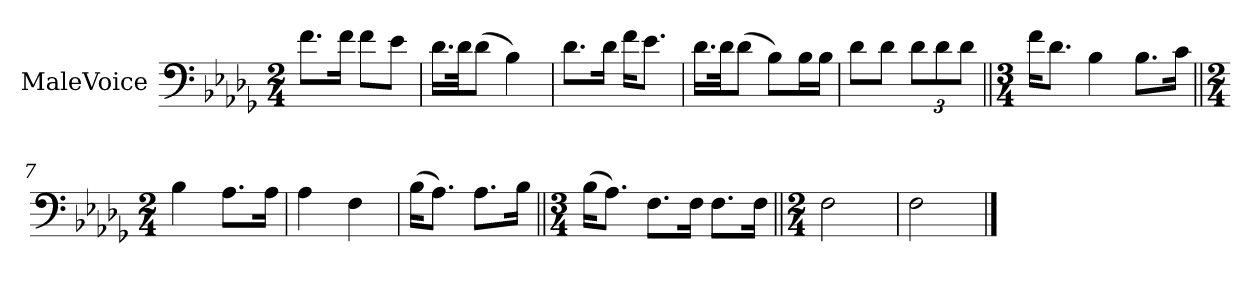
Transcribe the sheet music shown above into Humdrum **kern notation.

**kern
*part1
*staff1
*I"MaleVoice
*clefF4
*k[b-e-a-d-g-]
*M2/4
*MM69
=
8.f\L
16f\Jk
8f\L
8e-\J
=2
16.d-\LL
32d-\Jk
(8d-\J
4B-)
=3
8.d-\L
16d-\Jk
16f\KL
8.e-\J
=4
16.d-\LL
32d-\Jk
(8d-\J
8B-\L)
16B-\L
16B-\JJ
=5
*MM92
8d-\L
8d-\J
12d-\L
12d-\
12d-\J
=6||
*M3/4
16f\KL
8.d-\J
4B-
8.B-\L
16c\Jk
=7||
*M2/4
4B-
8.A-\L
16A-\Jk
=8
4A-
4F
=9
(16B-\KL
8.A-\J)
8.A-\L
16B-\Jk
=10||
*M3/4
(16B-\KL
8.A-\J)
8.F\L
16F\Jk
8.F\L
16F\Jk
=11||
*M2/4
2F
=12
2F
==
*-
